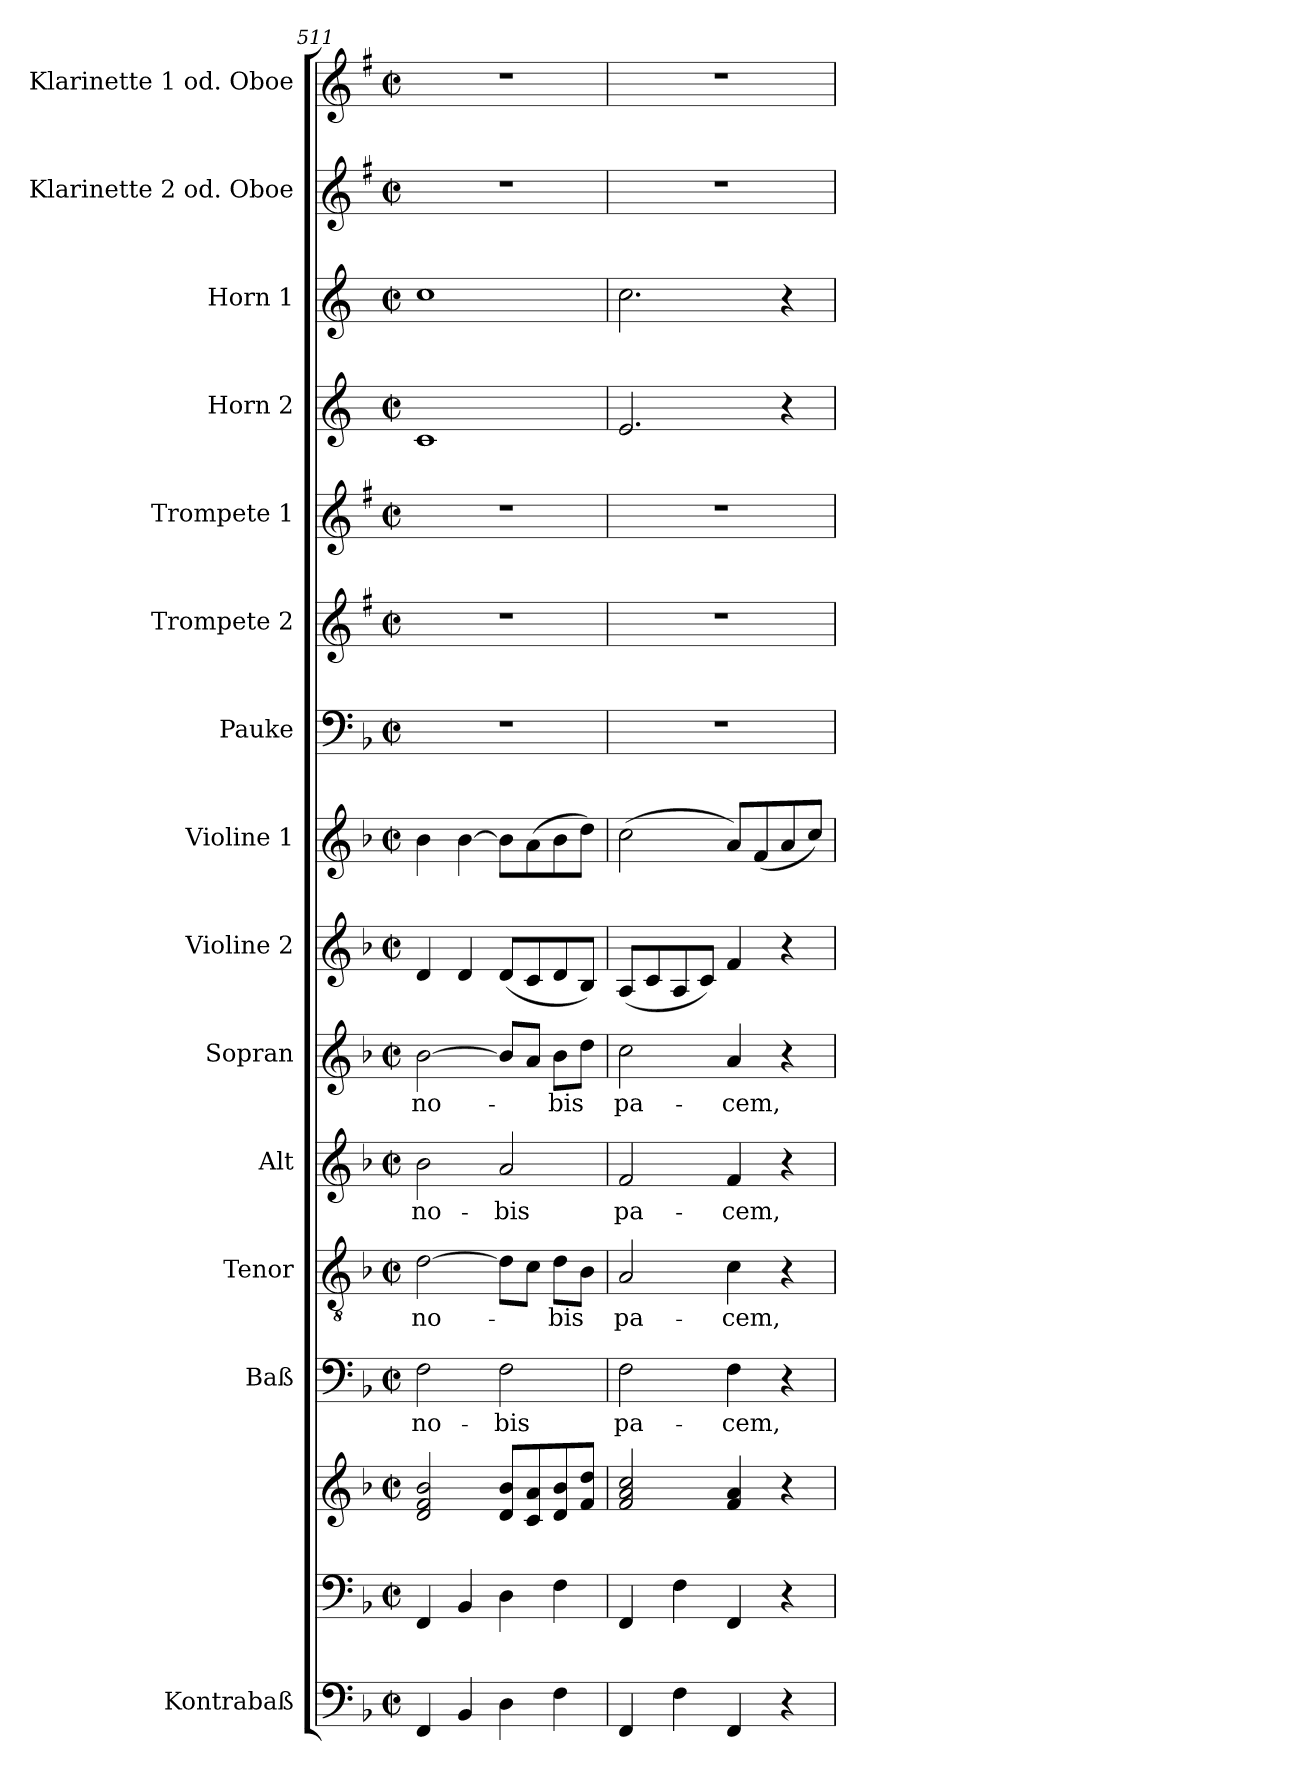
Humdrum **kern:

**kern	**kern	**kern	**kern	**text	**kern	**text	**kern	**text	**kern	**text	**kern	**kern	**kern	**kern	**kern	**kern	**kern	**kern	**kern
*part15	*part14	*part14	*part13	*part13	*part12	*part12	*part11	*part11	*part10	*part10	*part9	*part8	*part7	*part6	*part5	*part4	*part3	*part2	*part1
*staff16	*staff15	*staff14	*staff13	*staff13	*staff12	*staff12	*staff11	*staff11	*staff10	*staff10	*staff9	*staff8	*staff7	*staff6	*staff5	*staff4	*staff3	*staff2	*staff1
*I"Kontrabaß	*	*	*I"Baß	*	*I"Tenor	*	*I"Alt	*	*I"Sopran	*	*I"Violine 2	*I"Violine 1	*I"Pauke	*I"Trompete 2	*I"Trompete 1	*I"Horn 2	*I"Horn 1	*I"Klarinette 2 od. Oboe	*I"Klarinette 1 od. Oboe
*	*	*	*	*	*	*	*	*	*	*	*	*	*	*I'Tpt	*I'Tpt	*I'Hn	*I'Hn	*	*
*clefF4	*clefF4	*clefG2	*clefF4	*	*clefGv2	*	*clefG2	*	*clefG2	*	*clefG2	*clefG2	*clefF4	*clefG2	*clefG2	*clefG2	*clefG2	*clefG2	*clefG2
*ITrd7c12	*	*	*	*	*	*	*	*	*	*	*	*	*	*ITrd1c2	*ITrd1c2	*ITrd4c7	*ITrd4c7	*ITrd1c2	*ITrd1c2
*k[b-]	*k[b-]	*k[b-]	*k[b-]	*	*k[b-]	*	*k[b-]	*	*k[b-]	*	*k[b-]	*k[b-]	*k[b-]	*k[b-]	*k[b-]	*k[b-]	*k[b-]	*k[b-]	*k[b-]
*F:	*F:	*F:	*F:	*	*F:	*	*F:	*	*F:	*	*F:	*F:	*F:	*F:	*F:	*F:	*F:	*F:	*F:
*M2/2	*M2/2	*M2/2	*M2/2	*	*M2/2	*	*M2/2	*	*M2/2	*	*M2/2	*M2/2	*M2/2	*M2/2	*M2/2	*M2/2	*M2/2	*M2/2	*M2/2
*met(c|)	*met(c|)	*met(c|)	*met(c|)	*	*met(c|)	*	*met(c|)	*	*met(c|)	*	*met(c|)	*met(c|)	*met(c|)	*met(c|)	*met(c|)	*met(c|)	*met(c|)	*met(c|)	*met(c|)
=511	=511	=511	=511	=511	=511	=511	=511	=511	=511	=511	=511	=511	=511	=511	=511	=511	=511	=511	=511
!	!	!	!	!LO:LY:b	!	!LO:LY:b	!	!LO:LY:b	!	!LO:LY:b	!	!	!	!	!	!	!	!	!
4FFF/	4FF/	2d/ 2f/ 2b-/	2F\	no-	[2d\	no-	2b-\	no-	[2b-\	no-	4d/	4b-\	1r	1r	1r	1F	1f	1r	1r
4BBB-/	4BB-/	.	.	.	.	.	.	.	.	.	4d/	[4b-\	.	.	.	.	.	.	.
!	!	!	!	!LO:LY:b	!	!	!	!LO:LY:b	!	!	!	!	!	!	!	!	!	!	!
4DD\	4D\	8d/ 8b-/L	2F\	-bis	8d\L]	.	2a/	-bis	8b-/L]	.	(<8d/L	8b-\L]	.	.	.	.	.	.	.
.	.	8c/ 8a/	.	.	8c\J	.	.	.	8a/J	.	8c/	(>8a\	.	.	.	.	.	.	.
!	!	!	!	!	!	!LO:LY:b	!	!	!	!LO:LY:b	!	!	!	!	!	!	!	!	!
4FF\	4F\	8d/ 8b-/	.	.	8d\L	-bis	.	.	8b-\L	-bis	8d/	8b-\	.	.	.	.	.	.	.
.	.	8f/ 8dd/J	.	.	8B-\J	.	.	.	8dd\J	.	8B-/J)	8dd\J)	.	.	.	.	.	.	.
=512	=512	=512	=512	=512	=512	=512	=512	=512	=512	=512	=512	=512	=512	=512	=512	=512	=512	=512	=512
!	!	!	!	!LO:LY:b	!	!LO:LY:b	!	!LO:LY:b	!	!LO:LY:b	!	!	!	!	!	!	!	!	!
4FFF/	4FF/	2f/ 2a/ 2cc/	2F\	pa-	2A/	pa-	2f/	pa-	2cc\	pa-	(<8A/L	(>2cc\	1r	1r	1r	2.A/	2.f\	1r	1r
.	.	.	.	.	.	.	.	.	.	.	8c/	.	.	.	.	.	.	.	.
4FF\	4F\	.	.	.	.	.	.	.	.	.	8A/	.	.	.	.	.	.	.	.
.	.	.	.	.	.	.	.	.	.	.	8c/J)	.	.	.	.	.	.	.	.
!	!	!	!	!LO:LY:b	!	!LO:LY:b	!	!LO:LY:b	!	!LO:LY:b	!	!	!	!	!	!	!	!	!
4FFF/	4FF/	4f/ 4a/	4F\	-cem,	4c\	-cem,	4f/	-cem,	4a/	-cem,	4f/	8a/L)	.	.	.	.	.	.	.
.	.	.	.	.	.	.	.	.	.	.	.	(<8f/	.	.	.	.	.	.	.
4r	4r	4r	4r	.	4r	.	4r	.	4r	.	4r	8a/	.	.	.	4r	4r	.	.
.	.	.	.	.	.	.	.	.	.	.	.	8cc/J)	.	.	.	.	.	.	.
=	=	=	=	=	=	=	=	=	=	=	=	=	=	=	=	=	=	=	=
*-	*-	*-	*-	*-	*-	*-	*-	*-	*-	*-	*-	*-	*-	*-	*-	*-	*-	*-	*-
